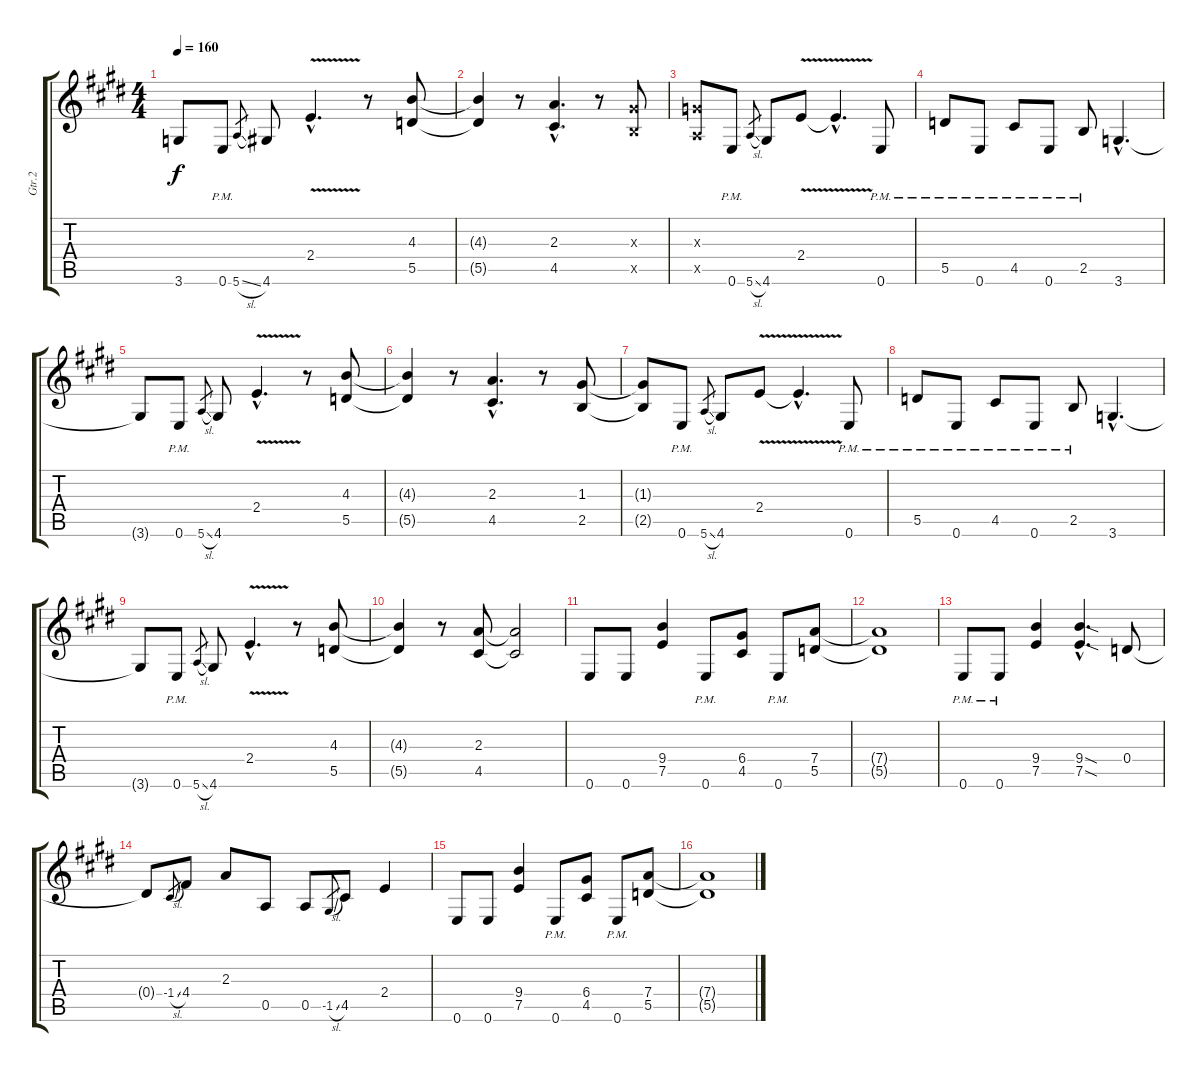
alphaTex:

\track ("Gtr.2" "Gtr.2") {instrument overdrivenguitar}
\staff {score tabs}
\tuning (E4 B3 G3 D3 A2 E2) {hide}
\ts (4 4)
\tempo 160
\clef g2
\ks e
3.6{t}.8{dy f} 0.6{pm}.8 5.6{sl}.8{gr} 4.6.8 2.4{v hac}.4{d} r.8 (4.3 5.5).8 |
(4.3{t} 5.5{t}).4 r.8 (2.3{hac} 4.5{hac}).4{d} r.8 (1.3{x} 2.5{x}).8 |
(0.3{x} 0.5{x}).8 0.6{pm}.8 5.6{sl}.8{gr} 4.6.8 2.4{v}.8 2.4{hac t}.4{d} 0.6{pm}.8 |
5.5{pm}.8 0.6{pm}.8 4.5{pm}.8 0.6{pm}.8 2.5{pm}.8 3.6{hac}.4{d} |
3.6{t}.8 0.6{pm}.8 5.6{sl}.8{gr} 4.6.8 2.4{v hac}.4{d} r.8 (4.3 5.5).8 |
(4.3{t} 5.5{t}).4 r.8 (2.3{hac} 4.5{hac}).4{d} r.8 (1.3 2.5).8 |
(1.3{t} 2.5{t}).8 0.6{pm}.8 5.6{sl}.8{gr} 4.6.8 2.4{v}.8 2.4{hac t}.4{d} 0.6{pm}.8 |
5.5{pm}.8 0.6{pm}.8 4.5{pm}.8 0.6{pm}.8 2.5{pm}.8 3.6{hac}.4{d} |
3.6{t}.8 0.6{pm}.8 5.6{sl}.8{gr} 4.6.8 2.4{v hac}.4{d} r.8 (4.3 5.5).8 |
(4.3{t} 5.5{t}).4 r.8 (2.3 4.5).8 (2.3{t} 4.5{t}).2 |
0.6.8 0.6.8 (9.4 7.5).4 0.6{pm}.8 (6.4 4.5).8 0.6{pm}.8 (7.4 5.5).8 |
(7.4{t} 5.5{t}).1 |
0.6{pm}.8 0.6{pm}.8 (9.4 7.5).4 (9.4{sod hac} 7.5{sod hac}).4{d} 0.4.8 |
0.4{t}.8 -1.4{sl}.8{gr} 4.4.8 2.3.8 0.5.8 0.5.8 -1.5{sl}.8{gr} 4.5.8 2.4.4 |
0.6.8 0.6.8 (9.4 7.5).4 0.6{pm}.8 (6.4 4.5).8 0.6{pm}.8 (7.4 5.5).8 |
(7.4{t} 5.5{t}).1
